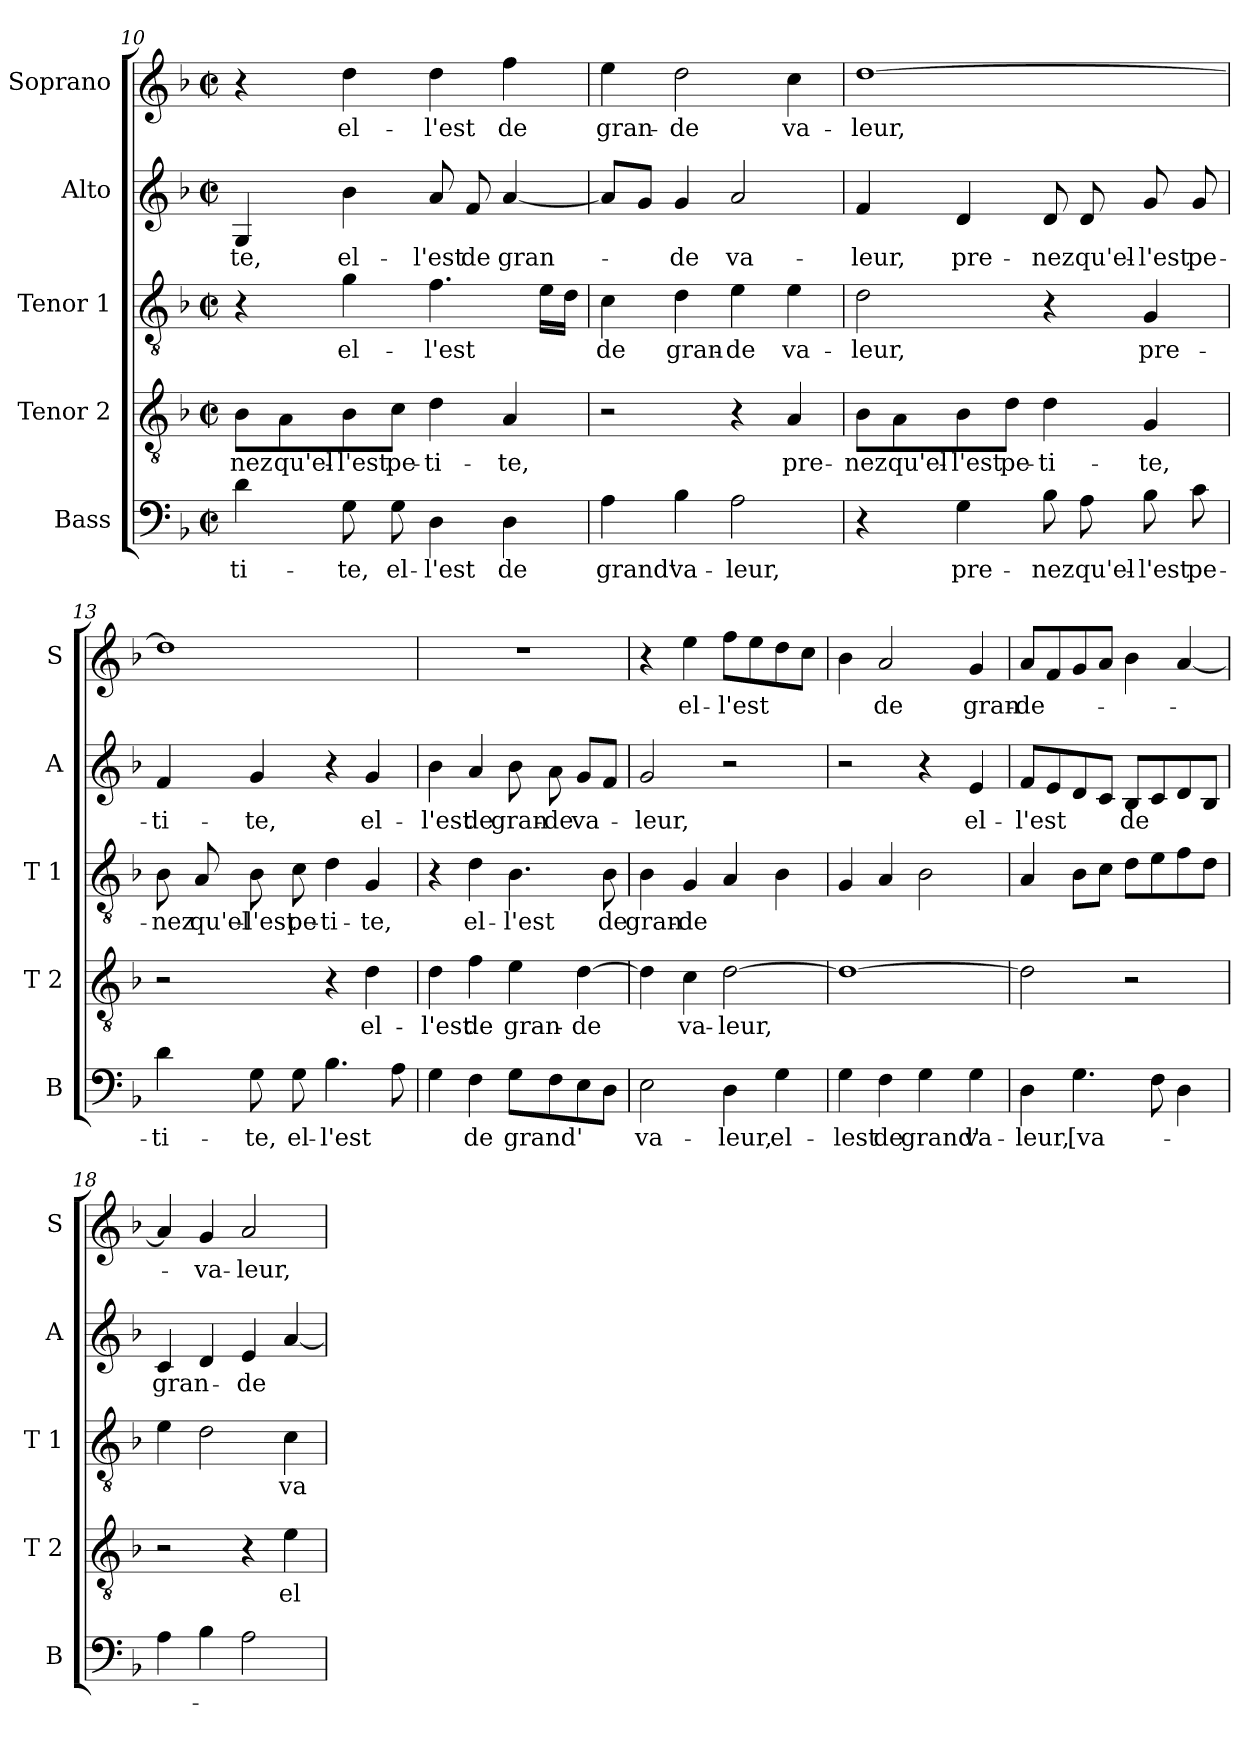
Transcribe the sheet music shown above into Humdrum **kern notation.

**kern	**text	**kern	**text	**kern	**text	**kern	**text	**kern	**text
*part5	*part5	*part4	*part4	*part3	*part3	*part2	*part2	*part1	*part1
*staff5	*staff5	*staff4	*staff4	*staff3	*staff3	*staff2	*staff2	*staff1	*staff1
*I"Bass	*	*I"Tenor 2	*	*I"Tenor 1	*	*I"Alto	*	*I"Soprano	*
*I'B	*	*I'T 2	*	*I'T 1	*	*I'A	*	*I'S	*
*clefF4	*	*clefGv2	*	*clefGv2	*	*clefG2	*	*clefG2	*
*k[b-]	*	*k[b-]	*	*k[b-]	*	*k[b-]	*	*k[b-]	*
*F:	*	*F:	*	*F:	*	*F:	*	*F:	*
*M2/2	*	*M2/2	*	*M2/2	*	*M2/2	*	*M2/2	*
*met(c|)	*	*met(c|)	*	*met(c|)	*	*met(c|)	*	*met(c|)	*
=10	=10	=10	=10	=10	=10	=10	=10	=10	=10
4d\	-ti-	8B-\L	-nez	4r	.	4G/	-te,	4r	.
.	.	8A\	qu'el-	.	.	.	.	.	.
8G\	-te,	8B-\	-l'est	4g\	el-	4b-\	el-	4dd\	el-
8G\	el-	8c\J	pe-	.	.	.	.	.	.
4D\	-l'est	4d\	-ti-	4.f\	-l'est	8a/	-l'est	4dd\	-l'est
.	.	.	.	.	.	8f/	de	.	.
4D\	de	4A/	-te,	.	.	[4a/	gran-	4ff\	de
.	.	.	.	16e\LL	.	.	.	.	.
.	.	.	.	16d\JJ	.	.	.	.	.
=11	=11	=11	=11	=11	=11	=11	=11	=11	=11
4A\	grand'	2r	.	4c\	de	8a/L]	.	4ee\	gran-
.	.	.	.	.	.	8g/J	.	.	.
4B-\	va-	.	.	4d\	gran-	4g/	-de	2dd\	-de
2A\	-leur,	4r	.	4e\	-de	2a/	va-	.	.
.	.	4A/	pre-	4e\	va-	.	.	4cc\	va-
=12	=12	=12	=12	=12	=12	=12	=12	=12	=12
4r	.	8B-\L	-nez	2d\	-leur,	4f/	-leur,	[1dd	-leur,
.	.	8A\	qu'el-	.	.	.	.	.	.
4G\	pre-	8B-\	-l'est	.	.	4d/	pre-	.	.
.	.	8d\J	pe-	.	.	.	.	.	.
8B-\	-nez	4d\	-ti-	4r	.	8d/	-nez	.	.
8A\	qu'el-	.	.	.	.	8d/	qu'el-	.	.
8B-\	-l'est	4G/	-te,	4G/	pre-	8g/	-l'est	.	.
8c\	pe-	.	.	.	.	8g/	pe-	.	.
!!LO:LB:g=z
=13	=13	=13	=13	=13	=13	=13	=13	=13	=13
4d\	-ti-	2r	.	8B-\	-nez	4f/	-ti-	1dd]	.
.	.	.	.	8A/	qu'el-	.	.	.	.
8G\	-te,	.	.	8B-\	-l'est	4g/	-te,	.	.
8G\	el-	.	.	8c\	pe-	.	.	.	.
4.B-\	-l'est	4r	.	4d\	-ti-	4r	.	.	.
.	.	4d\	el-	4G/	-te,	4g/	el-	.	.
8A\	.	.	.	.	.	.	.	.	.
=14	=14	=14	=14	=14	=14	=14	=14	=14	=14
4G\	.	4d\	-l'est	4r	.	4b-\	-l'est	1r	.
4F\	de	4f\	de	4d\	el-	4a/	de	.	.
8G\L	grand'	4e\	gran-	4.B-\	-l'est	8b-\	gran-	.	.
8F\	.	.	.	.	.	8a\	-de	.	.
8E\	.	[4d\	-de	.	.	8g/L	va-	.	.
8D\J	.	.	.	8B-\	de	8f/J	.	.	.
=15	=15	=15	=15	=15	=15	=15	=15	=15	=15
2E\	va-	4d\]	.	4B-\	gran-	2g/	-leur,	4r	.
.	.	4c\	va-	4G/	-de	.	.	4ee\	el-
4D\	-leur,	[2d\	-leur,	4A/	.	2r	.	8ff\L	-l'est
.	.	.	.	.	.	.	.	8ee\	.
4G\	el-	.	.	4B-\	.	.	.	8dd\	.
.	.	.	.	.	.	.	.	8cc\J	.
=16	=16	=16	=16	=16	=16	=16	=16	=16	=16
4G\	-lest	1d_	.	4G/	.	2r	.	4b-\	.
4F\	de	.	.	4A/	.	.	.	2a/	de
4G\	grand'	.	.	2B-\	.	4r	.	.	.
4G\	va-	.	.	.	.	4e/	el-	4g/	gran-
=17	=17	=17	=17	=17	=17	=17	=17	=17	=17
4D\	-leur,	2d\]	.	4A/	.	8f/L	-l'est	8a/L	-de-
.	.	.	.	.	.	8e/	.	8f/	.
4.G\	[va-	.	.	8B-\L	.	8d/	.	8g/	.
.	.	.	.	8c\J	.	8c/J	.	8a/J	.
.	.	2r	.	8d\L	.	8B-/L	de	4b-\	.
8F\	.	.	.	8e\	.	8c/	.	.	.
4D\	.	.	.	8f\	.	8d/	.	[4a/	.
.	.	.	.	8d\J	.	8B-/J	.	.	.
!!LO:LB:g=z
=18	=18	=18	=18	=18	=18	=18	=18	=18	=18
4A\	.	2r	.	4e\	.	4c/	gran-	4a/]	.
4B-\	.	.	.	2d\	.	4d/	.	4g/	-va-
2A\	.	4r	.	.	.	4e/	-de	2a/	-leur,
.	.	4e\	el-	4c\	va-	[4a/	.	.	.
=	=	=	=	=	=	=	=	=	=
*-	*-	*-	*-	*-	*-	*-	*-	*-	*-
